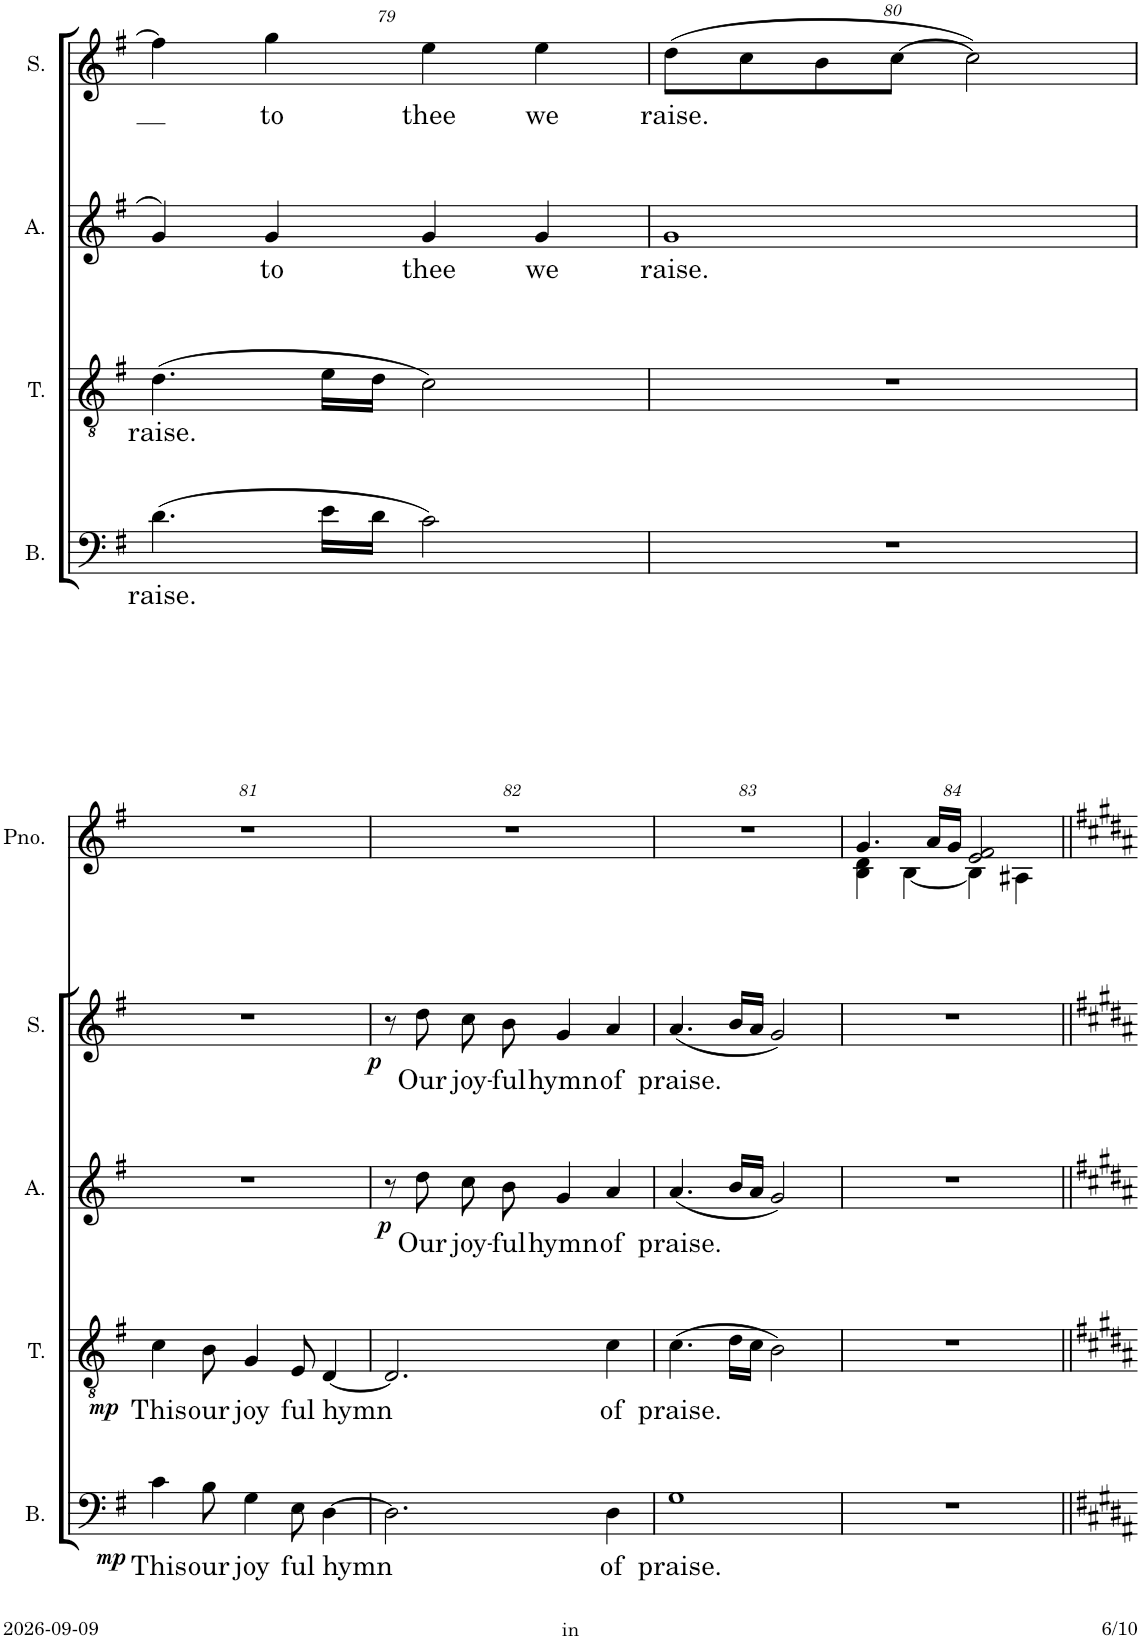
**kern	**text	**dynam	**kern	**text	**dynam	**kern	**text	**dynam	**kern	**text	**dynam	**kern
*part5	*part5	*part5	*part4	*part4	*part4	*part3	*part3	*part3	*part2	*part2	*part2	*part1
*staff5	*staff5	*staff5	*staff4	*staff4	*staff4	*staff3	*staff3	*staff3	*staff2	*staff2	*staff2	*staff1
*I"Bass	*	*	*I"Tenor	*	*	*I"Alto	*	*	*I"Soprano	*	*	*I"Piano
*I'B.	*	*	*I'T.	*	*	*I'A.	*	*	*I'S.	*	*	*I'Pno.
!!LO:PB:g=z
*clefF4	*	*	*clefGv2	*	*	*clefG2	*	*	*clefG2	*	*	*clefG2
*k[f#]	*	*	*k[f#]	*	*	*k[f#]	*	*	*k[f#]	*	*	*k[f#]
*M2/2	*	*	*M2/2	*	*	*M2/2	*	*	*M2/2	*	*	*M2/2
=79	=79	=79	=79	=79	=79	=79	=79	=79	=79	=79	=79	=79
!	!LO:LY:b	!	!	!LO:LY:b	!	!	!	!	!	!	!	!
(4.d\	raise.	.	(4.d\	raise.	.	4g/	.	.	4ffn\]	.	.	1r
!	!	!	!	!	!	!	!LO:LY:b	!	!	!LO:LY:b	!	!
.	.	.	.	.	.	4g/	to	.	4gg\	to	.	.
16e\LL	.	.	16e\LL	.	.	.	.	.	.	.	.	.
16d\JJ	.	.	16d\JJ	.	.	.	.	.	.	.	.	.
!	!	!	!	!	!	!	!LO:LY:b	!	!	!LO:LY:b	!	!
2c\)	.	.	2c\)	.	.	4g/	thee	.	4ee\	thee	.	.
!	!	!	!	!	!	!	!LO:LY:b	!	!	!LO:LY:b	!	!
.	.	.	.	.	.	4g/	we	.	4ee\	we	.	.
=80	=80	=80	=80	=80	=80	=80	=80	=80	=80	=80	=80	=80
!	!	!	!	!	!	!	!LO:LY:b	!	!	!LO:LY:b	!	!
1r	.	.	1r	.	.	1g	raise.	.	(8dd\L	raise.	.	1r
.	.	.	.	.	.	.	.	.	8cc\	.	.	.
.	.	.	.	.	.	.	.	.	8b\	.	.	.
.	.	.	.	.	.	.	.	.	[8cc\J	.	.	.
.	.	.	.	.	.	.	.	.	2cc\])	.	.	.
!!LO:LB:g=z
=81	=81	=81	=81	=81	=81	=81	=81	=81	=81	=81	=81	=81
!	!LO:LY:b	!LO:DY:b	!	!LO:LY:b	!LO:DY:b	!	!	!	!	!	!	!
4c\	This	mp	4c\	This	mp	1r	.	.	1r	.	.	1r
!	!LO:LY:b	!	!	!LO:LY:b	!	!	!	!	!	!	!	!
8B\	our	.	8B\	our	.	.	.	.	.	.	.	.
!	!LO:LY:b	!	!	!LO:LY:b	!	!	!	!	!	!	!	!
4G\	-joy	.	4G/	-joy	.	.	.	.	.	.	.	.
!	!LO:LY:b	!	!	!LO:LY:b	!	!	!	!	!	!	!	!
8E\	ful	.	8E/	ful	.	.	.	.	.	.	.	.
!	!LO:LY:b	!	!	!LO:LY:b	!	!	!	!	!	!	!	!
[4D\	hymn	.	[4D/	hymn	.	.	.	.	.	.	.	.
=82	=82	=82	=82	=82	=82	=82	=82	=82	=82	=82	=82	=82
!	!	!	!	!	!	!	!	!LO:DY:b	!	!	!LO:DY:b	!
2.D\]	.	.	2.D/]	.	.	8r	.	p	8r	.	p	1r
!	!	!	!	!	!	!	!LO:LY:b	!	!	!LO:LY:b	!	!
.	.	.	.	.	.	8dd\	Our	.	8dd\	Our	.	.
!	!	!	!	!	!	!	!LO:LY:b	!	!	!LO:LY:b	!	!
.	.	.	.	.	.	8cc\	joy-	.	8cc\	joy-	.	.
!	!	!	!	!	!	!	!LO:LY:b	!	!	!LO:LY:b	!	!
.	.	.	.	.	.	8b\	-ful	.	8b\	-ful	.	.
!	!	!	!	!	!	!	!LO:LY:b	!	!	!LO:LY:b	!	!
.	.	.	.	.	.	4g/	hymn	.	4g/	hymn	.	.
!	!LO:LY:b	!	!	!LO:LY:b	!	!	!LO:LY:b	!	!	!LO:LY:b	!	!
4D\	of	.	4c\	of	.	4a/	of	.	4a/	of	.	.
=83	=83	=83	=83	=83	=83	=83	=83	=83	=83	=83	=83	=83
!	!LO:LY:b	!	!	!LO:LY:b	!	!	!LO:LY:b	!	!	!LO:LY:b	!	!
1G	praise.	.	(4.c\	praise.	.	(4.a/	praise.	.	(4.a/	praise.	.	1r
.	.	.	16d\LL	.	.	16b/LL	.	.	16b/LL	.	.	.
.	.	.	16c\JJ	.	.	16a/JJ	.	.	16a/JJ	.	.	.
.	.	.	2B\)	.	.	2g/)	.	.	2g/)	.	.	.
=84	=84	=84	=84	=84	=84	=84	=84	=84	=84	=84	=84	=84
*	*	*	*	*	*	*	*	*	*	*	*	*^
1r	.	.	1r	.	.	1r	.	.	1r	.	.	4.g/	4B\ 4d\
.	.	.	.	.	.	.	.	.	.	.	.	.	[4B\
.	.	.	.	.	.	.	.	.	.	.	.	16a/LL	.
.	.	.	.	.	.	.	.	.	.	.	.	16g/JJ	.
.	.	.	.	.	.	.	.	.	.	.	.	2e/ 2f#/	4B\]
.	.	.	.	.	.	.	.	.	.	.	.	.	4A#X\
*	*	*	*	*	*	*	*	*	*	*	*	*v	*v
=||	=||	=||	=||	=||	=||	=||	=||	=||	=||	=||	=||	=||
*-	*-	*-	*-	*-	*-	*-	*-	*-	*-	*-	*-	*-
